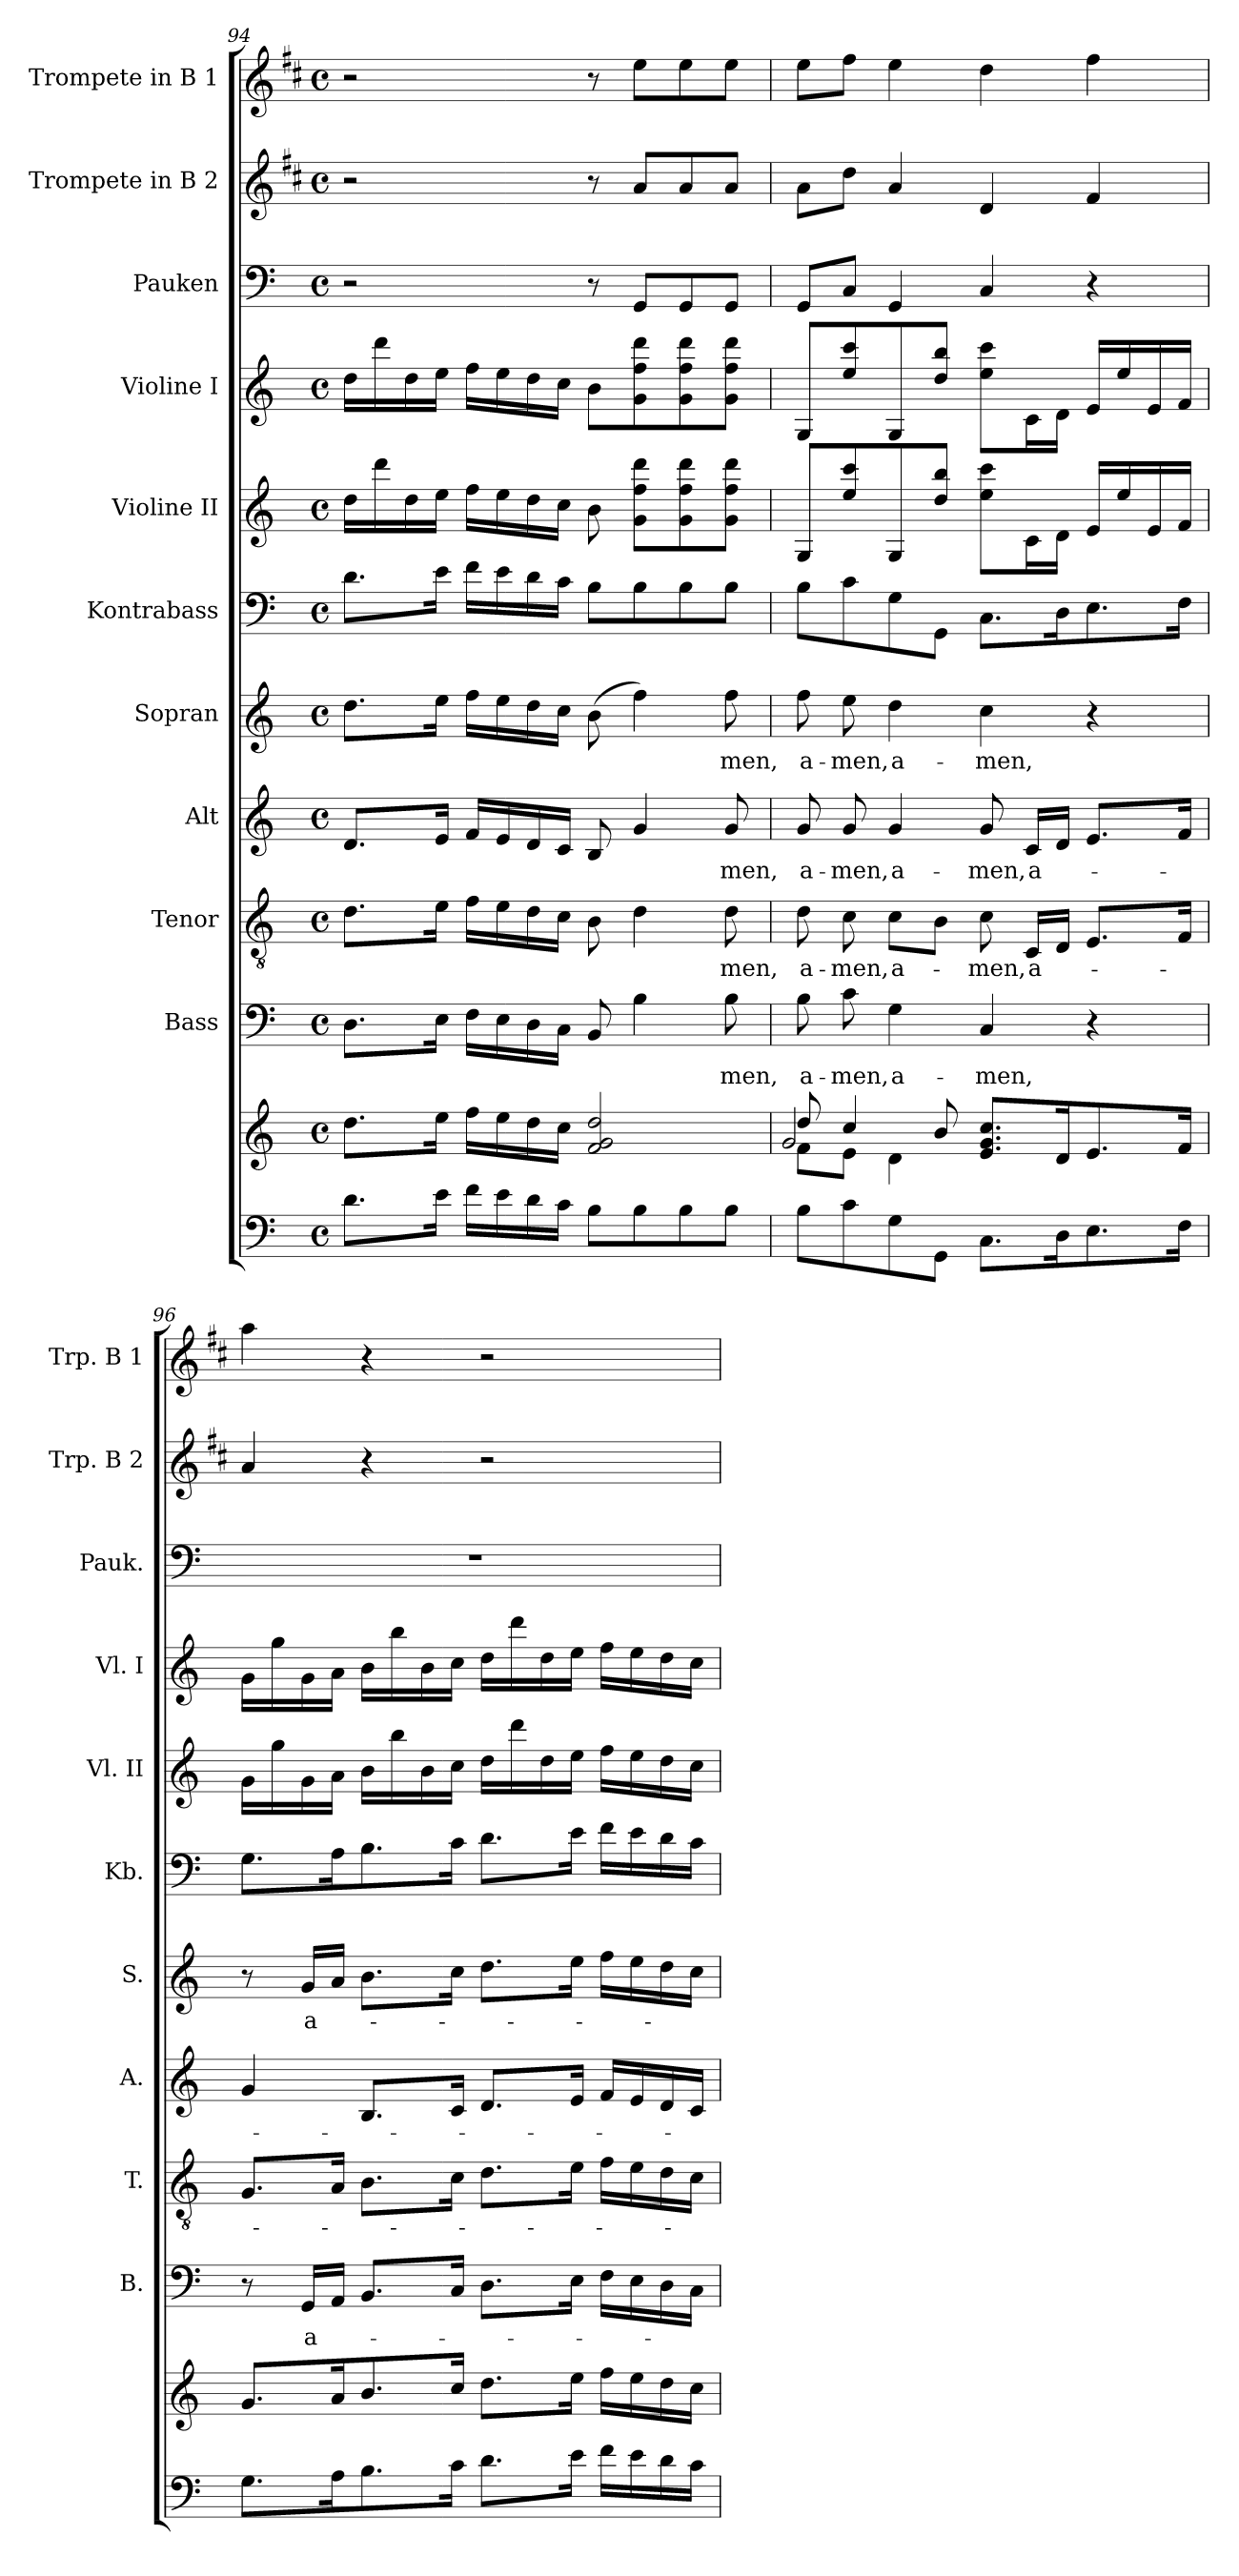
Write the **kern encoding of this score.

**kern	**kern	**kern	**text	**kern	**text	**kern	**text	**kern	**text	**kern	**kern	**kern	**kern	**kern	**kern
*part11	*part11	*part10	*part10	*part9	*part9	*part8	*part8	*part7	*part7	*part6	*part5	*part4	*part3	*part2	*part1
*staff12	*staff11	*staff10	*staff10	*staff9	*staff9	*staff8	*staff8	*staff7	*staff7	*staff6	*staff5	*staff4	*staff3	*staff2	*staff1
*	*	*I"Bass	*	*I"Tenor	*	*I"Alt	*	*I"Sopran	*	*I"Kontrabass	*I"Violine II	*I"Violine I	*I"Pauken	*I"Trompete in B 2	*I"Trompete in B 1
*	*	*I'B.	*	*I'T.	*	*I'A.	*	*I'S.	*	*I'Kb.	*I'Vl. II	*I'Vl. I	*I'Pauk.	*I'Trp. B 2	*I'Trp. B 1
*clefF4	*clefG2	*clefF4	*	*clefGv2	*	*clefG2	*	*clefG2	*	*clefF4	*clefG2	*clefG2	*clefF4	*clefG2	*clefG2
*	*	*	*	*	*	*	*	*	*	*ITrd7c12	*	*	*	*ITrd1c2	*ITrd1c2
*k[]	*k[]	*k[]	*	*k[]	*	*k[]	*	*k[]	*	*k[]	*k[]	*k[]	*k[]	*k[]	*k[]
*C:	*C:	*C:	*	*C:	*	*C:	*	*C:	*	*C:	*C:	*C:	*C:	*C:	*C:
*M4/4	*M4/4	*M4/4	*	*M4/4	*	*M4/4	*	*M4/4	*	*M4/4	*M4/4	*M4/4	*M4/4	*M4/4	*M4/4
*met(c)	*met(c)	*met(c)	*	*met(c)	*	*met(c)	*	*met(c)	*	*met(c)	*met(c)	*met(c)	*met(c)	*met(c)	*met(c)
=94	=94	=94	=94	=94	=94	=94	=94	=94	=94	=94	=94	=94	=94	=94	=94
8.d\L	8.dd\L	8.D\L	.	8.d\L	.	8.d/L	.	8.dd\L	.	8.D\L	16dd\LL	16dd\LL	2r	2r	2r
.	.	.	.	.	.	.	.	.	.	.	16ddd\	16ddd\	.	.	.
.	.	.	.	.	.	.	.	.	.	.	16dd\	16dd\	.	.	.
16e\Jk	16ee\Jk	16E\Jk	.	16e\Jk	.	16e/Jk	.	16ee\Jk	.	16E\Jk	16ee\JJ	16ee\JJ	.	.	.
16f\LL	16ff\LL	16F\LL	.	16f\LL	.	16f/LL	.	16ff\LL	.	16F\LL	16ff\LL	16ff\LL	.	.	.
16e\	16ee\	16E\	.	16e\	.	16e/	.	16ee\	.	16E\	16ee\	16ee\	.	.	.
16d\	16dd\	16D\	.	16d\	.	16d/	.	16dd\	.	16D\	16dd\	16dd\	.	.	.
16c\JJ	16cc\JJ	16C\JJ	.	16c\JJ	.	16c/JJ	.	16cc\JJ	.	16C\JJ	16cc\JJ	16cc\JJ	.	.	.
8B\L	2f/ 2g/ 2dd/	8BB/	.	8B\	.	8B/	.	(>8b\	.	8BB\L	8b\	8b\L	8r	8r	8r
8B\	.	4B\	.	4d\	.	4g/	.	4ff\)	.	8BB\	8g\ 8ff\ 8ddd\L	8g\ 8ff\ 8ddd\	8GG/L	8g/L	8dd\L
8B\	.	.	.	.	.	.	.	.	.	8BB\	8g\ 8ff\ 8ddd\	8g\ 8ff\ 8ddd\	8GG/	8g/	8dd\
!	!	!	!LO:LY:b	!	!LO:LY:b	!	!LO:LY:b	!	!LO:LY:b	!	!	!	!	!	!
8B\J	.	8B\	-men,	8d\	-men,	8g/	-men,	8ff\	-men,	8BB\J	8g\ 8ff\ 8ddd\J	8g\ 8ff\ 8ddd\J	8GG/J	8g/J	8dd\J
=95	=95	=95	=95	=95	=95	=95	=95	=95	=95	=95	=95	=95	=95	=95	=95
*	*^	*	*	*	*	*	*	*	*	*	*	*	*	*	*
*	*	*^	*	*	*	*	*	*	*	*	*	*	*	*	*	*
!	!	!	!	!	!LO:LY:b	!	!LO:LY:b	!	!LO:LY:b	!	!LO:LY:b	!	!	!	!	!	!
8B\L	8dd/	8f\L	2g/	8B\	a-	8d\	a-	8g/	a-	8ff\	a-	8BB\L	8G/L	8G/L	8GG/L	8g\L	8dd\L
!	!	!	!	!	!LO:LY:b	!	!LO:LY:b	!	!LO:LY:b	!	!LO:LY:b	!	!	!	!	!	!
8c\	4cc/	8e\J	.	8c\	-men,	8c\	-men,	8g/	-men,	8ee\	-men,	8C\	8ee/ 8ccc/	8ee/ 8ccc/	8C/J	8cc\J	8ee\J
!	!	!	!	!	!LO:LY:b	!	!LO:LY:b	!	!LO:LY:b	!	!LO:LY:b	!	!	!	!	!	!
8G\	.	4d\	.	4G\	a-	8c\L	a-	4g/	a-	4dd\	a-	8GG\	8G/	8G/	4GG/	4g/	4dd\
8GG\J	8b/	.	.	.	.	8B\J	.	.	.	.	.	8GGG\J	8dd/ 8bb/J	8dd/ 8bb/J	.	.	.
!	!	!	!	!	!LO:LY:b	!	!LO:LY:b	!	!LO:LY:b	!	!LO:LY:b	!	!	!	!	!	!
8.C\L	8.e/ 8.g/ 8.cc/L	2ryy	2ryy	4C/	-men,	8c\	-men,	8g/	-men,	4cc\	-men,	8.CC\L	8ee\ 8ccc\L	8ee\ 8ccc\L	4C/	4c/	4cc\
!	!	!	!	!	!	!	!LO:LY:b	!	!LO:LY:b	!	!	!	!	!	!	!	!
.	.	.	.	.	.	16C/LL	a-	16c/LL	a-	.	.	.	16c\L	16c\L	.	.	.
16D\k	16d/k	.	.	.	.	16D/JJ	.	16d/JJ	.	.	.	16DD\k	16d\JJ	16d\JJ	.	.	.
8.E\	8.e/	.	.	4r	.	8.E/L	.	8.e/L	.	4r	.	8.EE\	16e/LL	16e/LL	4r	4e/	4ee\
.	.	.	.	.	.	.	.	.	.	.	.	.	16ee/	16ee/	.	.	.
.	.	.	.	.	.	.	.	.	.	.	.	.	16e/	16e/	.	.	.
16F\Jk	16f/Jk	.	.	.	.	16F/Jk	.	16f/Jk	.	.	.	16FF\Jk	16f/JJ	16f/JJ	.	.	.
*	*v	*v	*v	*	*	*	*	*	*	*	*	*	*	*	*	*	*
!!LO:PB:g=z
=96	=96	=96	=96	=96	=96	=96	=96	=96	=96	=96	=96	=96	=96	=96	=96
8.G\L	8.g/L	8r	.	8.G/L	.	4g/	.	8r	.	8.GG\L	16g\LL	16g\LL	1r	4g/	4gg\
.	.	.	.	.	.	.	.	.	.	.	16gg\	16gg\	.	.	.
!	!	!	!LO:LY:b	!	!	!	!	!	!LO:LY:b	!	!	!	!	!	!
.	.	16GG/LL	a-	.	.	.	.	16g/LL	a-	.	16g\	16g\	.	.	.
16A\k	16a/k	16AA/JJ	.	16A/Jk	.	.	.	16a/JJ	.	16AA\k	16a\JJ	16a\JJ	.	.	.
8.B\	8.b/	8.BB/L	.	8.B\L	.	8.B/L	.	8.b\L	.	8.BB\	16b\LL	16b\LL	.	4r	4r
.	.	.	.	.	.	.	.	.	.	.	16bb\	16bb\	.	.	.
.	.	.	.	.	.	.	.	.	.	.	16b\	16b\	.	.	.
16c\Jk	16cc/Jk	16C/Jk	.	16c\Jk	.	16c/Jk	.	16cc\Jk	.	16C\Jk	16cc\JJ	16cc\JJ	.	.	.
8.d\L	8.dd\L	8.D\L	.	8.d\L	.	8.d/L	.	8.dd\L	.	8.D\L	16dd\LL	16dd\LL	.	2r	2r
.	.	.	.	.	.	.	.	.	.	.	16ddd\	16ddd\	.	.	.
.	.	.	.	.	.	.	.	.	.	.	16dd\	16dd\	.	.	.
16e\Jk	16ee\Jk	16E\Jk	.	16e\Jk	.	16e/Jk	.	16ee\Jk	.	16E\Jk	16ee\JJ	16ee\JJ	.	.	.
16f\LL	16ff\LL	16F\LL	.	16f\LL	.	16f/LL	.	16ff\LL	.	16F\LL	16ff\LL	16ff\LL	.	.	.
16e\	16ee\	16E\	.	16e\	.	16e/	.	16ee\	.	16E\	16ee\	16ee\	.	.	.
16d\	16dd\	16D\	.	16d\	.	16d/	.	16dd\	.	16D\	16dd\	16dd\	.	.	.
16c\JJ	16cc\JJ	16C\JJ	.	16c\JJ	.	16c/JJ	.	16cc\JJ	.	16C\JJ	16cc\JJ	16cc\JJ	.	.	.
=	=	=	=	=	=	=	=	=	=	=	=	=	=	=	=
*-	*-	*-	*-	*-	*-	*-	*-	*-	*-	*-	*-	*-	*-	*-	*-
